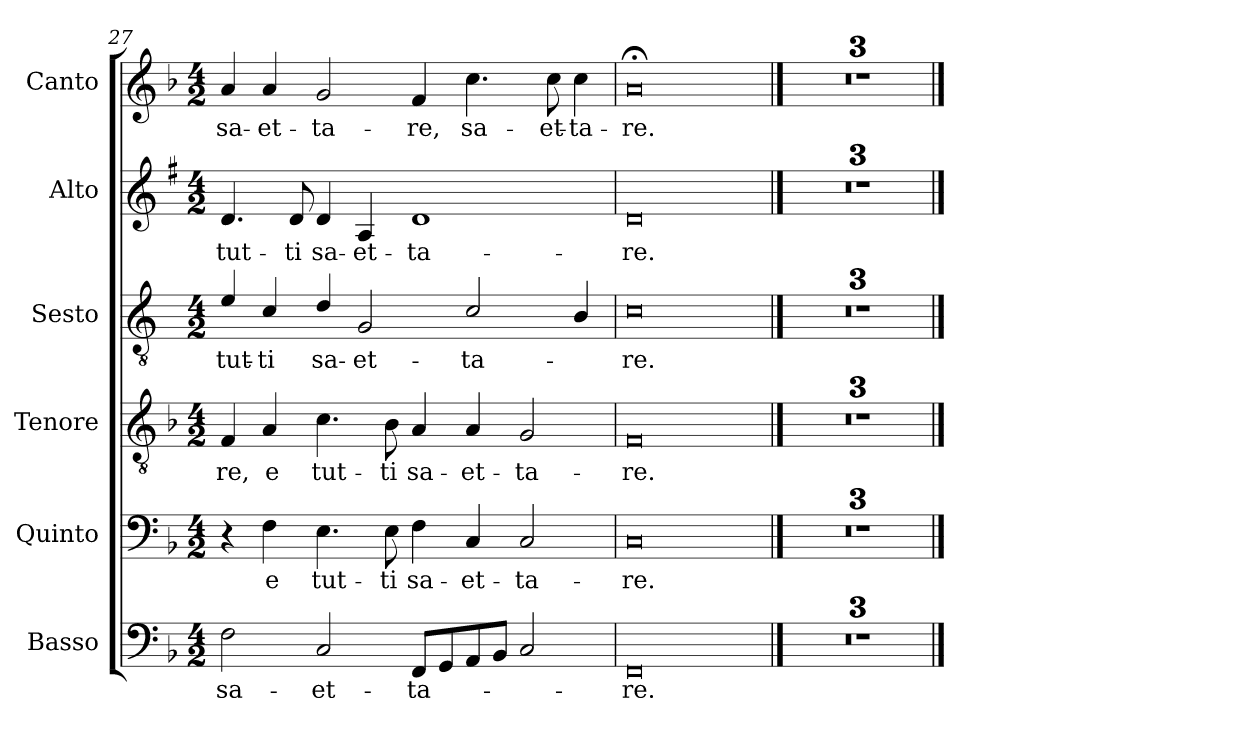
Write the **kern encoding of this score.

**kern	**text	**kern	**text	**kern	**text	**kern	**text	**kern	**text	**kern	**text
*part6	*part6	*part5	*part5	*part4	*part4	*part3	*part3	*part2	*part2	*part1	*part1
*staff6	*staff6	*staff5	*staff5	*staff4	*staff4	*staff3	*staff3	*staff2	*staff2	*staff1	*staff1
*I"Basso	*	*I"Quinto	*	*I"Tenore	*	*I"Sesto	*	*I"Alto	*	*I"Canto	*
*I'B	*	*	*	*I'T	*	*	*	*I'A	*	*I'C	*
!!LO:LB:g=z
*clefF4	*	*clefF4	*	*clefGv2	*	*clefGv2	*	*clefG2	*	*clefG2	*
*	*	*	*	*	*	*ITrd4c7	*	*ITrd1c2	*	*	*
*k[b-]	*	*k[b-]	*	*k[b-]	*	*k[b-]	*	*k[b-]	*	*k[b-]	*
*F:	*	*F:	*	*F:	*	*F:	*	*F:	*	*F:	*
*M4/2	*	*M4/2	*	*M4/2	*	*M4/2	*	*M4/2	*	*M4/2	*
=27	=27	=27	=27	=27	=27	=27	=27	=27	=27	=27	=27
!	!LO:LY:b	!	!	!	!LO:LY:b	!	!LO:LY:b	!	!LO:LY:b	!	!LO:LY:b
2F\	sa-	4r	.	4F/	-re,	4A/	tut-	4.c/	tut-	4a/	sa-
!	!	!	!LO:LY:b	!	!LO:LY:b	!	!LO:LY:b	!	!	!	!LO:LY:b
.	.	4F\	e	4A/	e	4F/	-ti	.	.	4a/	-et-
!	!	!	!	!	!	!	!	!	!LO:LY:b	!	!
.	.	.	.	.	.	.	.	8c/	-ti	.	.
!	!LO:LY:b	!	!LO:LY:b	!	!LO:LY:b	!	!LO:LY:b	!	!LO:LY:b	!	!LO:LY:b
2C/	-et-	4.E\	tut-	4.c\	tut-	4G/	sa-	4c/	sa-	2g/	-ta-
!	!	!	!	!	!	!	!LO:LY:b	!	!LO:LY:b	!	!
.	.	.	.	.	.	2C/	-et-	4G/	-et-	.	.
!	!	!	!LO:LY:b	!	!LO:LY:b	!	!	!	!	!	!
.	.	8E\	-ti	8B-\	-ti	.	.	.	.	.	.
!	!LO:LY:b	!	!LO:LY:b	!	!LO:LY:b	!	!	!	!LO:LY:b	!	!LO:LY:b
8FF/L	-ta-	4F\	sa-	4A/	sa-	.	.	1c	-ta-	4f/	-re,
8GG/	.	.	.	.	.	.	.	.	.	.	.
!	!	!	!LO:LY:b	!	!LO:LY:b	!	!LO:LY:b	!	!	!	!LO:LY:b
8AA/	.	4C/	-et-	4A/	-et-	2F/	-ta-	.	.	4.cc\	sa-
8BB-/J	.	.	.	.	.	.	.	.	.	.	.
!	!	!	!LO:LY:b	!	!LO:LY:b	!	!	!	!	!	!
2C/	.	2C/	-ta-	2G/	-ta-	.	.	.	.	.	.
!	!	!	!	!	!	!	!	!	!	!	!LO:LY:b
.	.	.	.	.	.	.	.	.	.	8cc\	-et-
!	!	!	!	!	!	!	!	!	!	!	!LO:LY:b
.	.	.	.	.	.	4E/	.	.	.	4cc\	-ta-
=28	=28	=28	=28	=28	=28	=28	=28	=28	=28	=28	=28
!	!LO:LY:b	!	!LO:LY:b	!	!LO:LY:b	!	!LO:LY:b	!	!LO:LY:b	!	!LO:LY:b
0FF	-re.	0C	-re.	0F	-re.	0F	-re.	0c	-re.	0a;<	-re.
==29	==29	==29	==29	==29	==29	==29	==29	==29	==29	==29	==29
0r	.	0r	.	0r	.	0r	.	0r	.	0r	.
=30	=30	=30	=30	=30	=30	=30	=30	=30	=30	=30	=30
0r	.	0r	.	0r	.	0r	.	0r	.	0r	.
=31	=31	=31	=31	=31	=31	=31	=31	=31	=31	=31	=31
0r	.	0r	.	0r	.	0r	.	0r	.	0r	.
==	==	==	==	==	==	==	==	==	==	==	==
*-	*-	*-	*-	*-	*-	*-	*-	*-	*-	*-	*-
